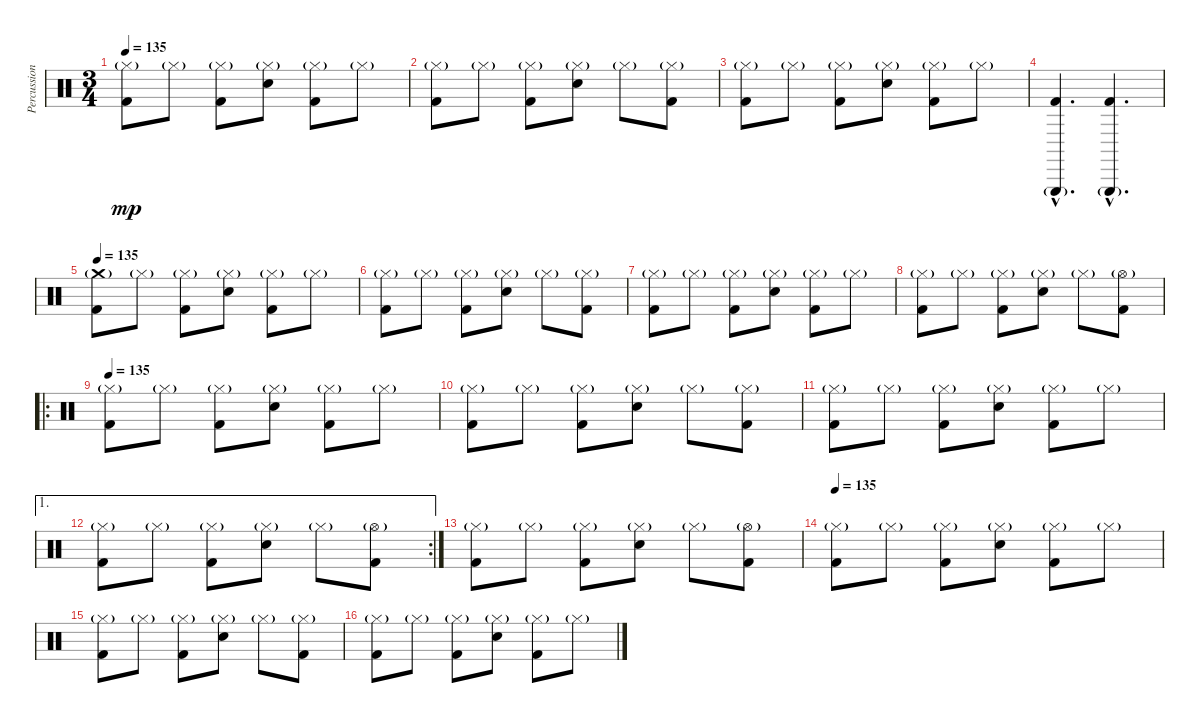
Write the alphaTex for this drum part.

\track ("Percussion" "Percussion") {instrument percussion}
\staff {score}
\articulation defaults
\ts (3 4)
\tempo 135
\clef neutral
\ks c
("Hi-Hat (closed)"{g} "Kick (hit) 2").8{dy mp} "Hi-Hat (closed)"{g}.8 ("Hi-Hat (closed)"{g} "Kick (hit) 2").8 ("Hi-Hat (closed)"{g} "Electric Snare (hit)").8 ("Hi-Hat (closed)"{g} "Kick (hit) 2").8 "Hi-Hat (closed)"{g}.8 |
("Hi-Hat (closed)"{g} "Kick (hit) 2").8 "Hi-Hat (closed)"{g}.8 ("Hi-Hat (closed)"{g} "Kick (hit) 2").8 ("Hi-Hat (closed)"{g} "Electric Snare (hit)").8 "Hi-Hat (closed)"{g}.8 ("Hi-Hat (closed)"{g} "Kick (hit) 2").8 |
("Hi-Hat (closed)"{g} "Kick (hit) 2").8 "Hi-Hat (closed)"{g}.8 ("Hi-Hat (closed)"{g} "Kick (hit) 2").8 ("Hi-Hat (closed)"{g} "Electric Snare (hit)").8 ("Hi-Hat (closed)"{g} "Kick (hit) 2").8 "Hi-Hat (closed)"{g}.8 |
("Triangle (hit)"{g hac} "Kick (hit) 2"{hac}).4{d} ("Triangle (hit)"{g hac} "Kick (hit) 2"{hac}).4{d} |
\tempo 135
("Crash medium (hit)"{g} "Kick (hit) 2").8 "Hi-Hat (closed)"{g}.8 ("Hi-Hat (closed)"{g} "Kick (hit) 2").8 ("Hi-Hat (closed)"{g} "Electric Snare (hit)").8 ("Hi-Hat (closed)"{g} "Kick (hit) 2").8 "Hi-Hat (closed)"{g}.8 |
("Hi-Hat (closed)"{g} "Kick (hit) 2").8 "Hi-Hat (closed)"{g}.8 ("Hi-Hat (closed)"{g} "Kick (hit) 2").8 ("Hi-Hat (closed)"{g} "Electric Snare (hit)").8 "Hi-Hat (closed)"{g}.8 ("Hi-Hat (closed)"{g} "Kick (hit) 2").8 |
("Hi-Hat (closed)"{g} "Kick (hit) 2").8 "Hi-Hat (closed)"{g}.8 ("Hi-Hat (closed)"{g} "Kick (hit) 2").8 ("Hi-Hat (closed)"{g} "Electric Snare (hit)").8 ("Hi-Hat (closed)"{g} "Kick (hit) 2").8 "Hi-Hat (closed)"{g}.8 |
("Hi-Hat (closed)"{g} "Kick (hit) 2").8 "Hi-Hat (closed)"{g}.8 ("Hi-Hat (closed)"{g} "Kick (hit) 2").8 ("Hi-Hat (closed)"{g} "Electric Snare (hit)").8 "Hi-Hat (closed)"{g}.8 ("Hi-Hat (open)"{g} "Kick (hit) 2").8 |
\ro
\tempo 135
("Hi-Hat (closed)"{g} "Kick (hit) 2").8 "Hi-Hat (closed)"{g}.8 ("Hi-Hat (closed)"{g} "Kick (hit) 2").8 ("Hi-Hat (closed)"{g} "Electric Snare (hit)").8 ("Hi-Hat (closed)"{g} "Kick (hit) 2").8 "Hi-Hat (closed)"{g}.8 |
("Hi-Hat (closed)"{g} "Kick (hit) 2").8 "Hi-Hat (closed)"{g}.8 ("Hi-Hat (closed)"{g} "Kick (hit) 2").8 ("Hi-Hat (closed)"{g} "Electric Snare (hit)").8 "Hi-Hat (closed)"{g}.8 ("Hi-Hat (closed)"{g} "Kick (hit) 2").8 |
("Hi-Hat (closed)"{g} "Kick (hit) 2").8 "Hi-Hat (closed)"{g}.8 ("Hi-Hat (closed)"{g} "Kick (hit) 2").8 ("Hi-Hat (closed)"{g} "Electric Snare (hit)").8 ("Hi-Hat (closed)"{g} "Kick (hit) 2").8 "Hi-Hat (closed)"{g}.8 |
\ae 1
\rc 2
("Hi-Hat (closed)"{g} "Kick (hit) 2").8 "Hi-Hat (closed)"{g}.8 ("Hi-Hat (closed)"{g} "Kick (hit) 2").8 ("Hi-Hat (closed)"{g} "Electric Snare (hit)").8 "Hi-Hat (closed)"{g}.8 ("Hi-Hat (open)"{g} "Kick (hit) 2").8 |
("Hi-Hat (closed)"{g} "Kick (hit) 2").8 "Hi-Hat (closed)"{g}.8 ("Hi-Hat (closed)"{g} "Kick (hit) 2").8 ("Hi-Hat (closed)"{g} "Electric Snare (hit)").8 "Hi-Hat (closed)"{g}.8 ("Hi-Hat (open)"{g} "Kick (hit) 2").8 |
\tempo 135
("Hi-Hat (closed)"{g} "Kick (hit) 2").8 "Hi-Hat (closed)"{g}.8 ("Hi-Hat (closed)"{g} "Kick (hit) 2").8 ("Hi-Hat (closed)"{g} "Electric Snare (hit)").8 ("Hi-Hat (closed)"{g} "Kick (hit) 2").8 "Hi-Hat (closed)"{g}.8 |
("Hi-Hat (closed)"{g} "Kick (hit) 2").8 "Hi-Hat (closed)"{g}.8 ("Hi-Hat (closed)"{g} "Kick (hit) 2").8 ("Hi-Hat (closed)"{g} "Electric Snare (hit)").8 "Hi-Hat (closed)"{g}.8 ("Hi-Hat (closed)"{g} "Kick (hit) 2").8 |
("Hi-Hat (closed)"{g} "Kick (hit) 2").8 "Hi-Hat (closed)"{g}.8 ("Hi-Hat (closed)"{g} "Kick (hit) 2").8 ("Hi-Hat (closed)"{g} "Electric Snare (hit)").8 ("Hi-Hat (closed)"{g} "Kick (hit) 2").8 "Hi-Hat (closed)"{g}.8
